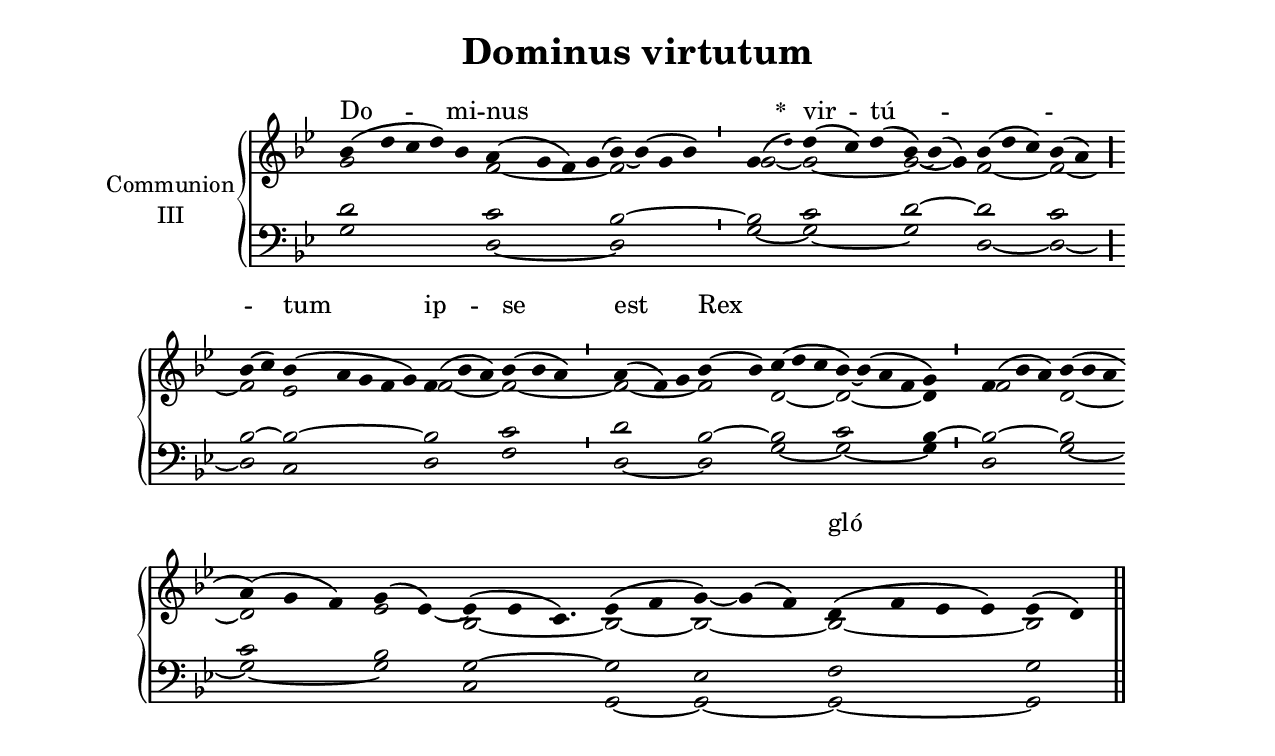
\version "2.18"
\include "gregorian.ly"
\include "noh2.ily"


%Page reference: page i.284
%(volume.page)

global = {
 \key d \phrygian
 \cadenzaOn 
}

\header {
  title = \markup \center-column {"Dominus virtutum" \vspace #1 }
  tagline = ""
  composer = ""
}

\paper {
 #(include-special-characters)
  oddHeaderMarkup = \markup \fill-line {
    \line {}
    \center-column {
      \on-the-fly #first-page     " "
      \on-the-fly #not-first-page "Dominus virtutum"
    }
    \line { \on-the-fly #print-page-number-check-first \fromproperty #'page:page-number-string }
  }
  evenHeaderMarkup = \markup \fill-line {
    \line { \on-the-fly #print-page-number-check-first \fromproperty #'page:page-number-string }
    \center-column { "Dominus virtutum" }
    \line {}
  }
}

chantText = \lyricmode {
Do -- mi -- nus _ _ 
\set stanza = " * " vir -- tú -- _ _ _ tum 
ip -- se est _ Rex _ _ _ _ _ gló -- _ _ _ _ ri -- æ. }

chantMusic = {
\tieDown   bes'4 ( d''4 c''4 d''4) bes'4 a'4 ( g'4 f'4) g'4 ( bes'4) ~ bes'4 ( g'4 bes'4) \divisioMinima
 g'4 ( \once \tweak #'font-size #-4 d'' ) d''4 ( c''4) d''4 ( bes'4) ~ bes'4 ( g'4) bes'4 ( d''4 c''4) bes'4 ( a'4) \divisioMaior \forceBreak

 bes'4 ( c''4) bes'4 ( a'4 g'4 f'4 g'4) f'4 ( bes'4 a'4) bes'4 ( bes'4 a'4) \divisioMinima
 a'4 ( f'4) g'4 bes'4 ( bes'4) c''4 ( d''4 c''4 bes'4) ~ bes'4 ( a'4 f'4 g'4) \divisioMinima
 f'4 ( bes'4 a'4) bes'4 ( bes'4 a'4 \forceBreak
) a'4 ( g'4 f'4) g'4 ( ees'4) ~ ees'4 ( ees'4 c'4.) ees'4 ( f'4 g'4) ~ g'4 ( f'4) d'4 ( f'4 ees'4 ees'4) ees'4 ( d'4) \finalis

}

altoMusic = {
g'2*5/2 f'2*4/2 ~ f'2*4/2 \divisioMinima
g'2 ~ g'2*3/2 ~ g'2 ~ g'4 f'2*3/2 ~ f'2 ~ \divisioMaior
f'2 ees'2*5/2 f'2*3/2 ~ f'2*3/2 ~ \divisioMinima
f'2*3/2 ~ f'2 d'2*3/2 ~ d'2*4/2 ~ d'4 \divisioMinima
f'2*3/2 d'2*3/2 ~ d'2*3/2 ees'2 bes2*7/4 ~ bes2 ~ bes2*3/2 ~ bes2*4/2 ~ bes2 \finalis
}

tenorMusic = {
d'2*5/2 c'2*4/2 bes2*4/2 ~ \divisioMinima
bes2 c'2*3/2 d'2*3/2 ~ d'2*3/2 c'2 \divisioMaior
bes2 ~ bes2*5/2 ~ bes2*3/2 c'2*3/2 \divisioMinima
d'2*3/2 bes2 ~ bes2*3/2 c'2*4/2 bes4 ~ \divisioMinima
bes2*3/2 ~ bes2*3/2 c'2*3/2 bes2 g2*7/4 ~ g2 ees2*3/2 f2*4/2 g2 \finalis
}

bassMusic = {
g2*5/2 d2*4/2 ~ d2*4/2 \divisioMinima
g2 ~ g2*3/2 ~ g2*3/2 d2*3/2 ~ d2 ~ \divisioMaior
d2 c2*5/2 d2*3/2 f2*3/2 \divisioMinima
d2*3/2 ~ d2 g2*3/2 ~ g2*4/2 ~ g4 \divisioMinima
d2*3/2 g2*3/2 ~ g2*3/2 ~ g2 c2*7/4 g,2 ~ g,2*3/2 ~ g,2*4/2 ~ g,2 \finalis
}

voiceLines = {
\voiceLineStyle


}

\score{
  <<
    \new GrandStaff <<
      \set GrandStaff.autoBeaming = ##f
      \set GrandStaff.instrumentName = \markup \center-column {
        "Communion"
        "III"
      }
      \new Staff = up <<
        \new Voice = "chant" {
          \voiceOne \global \chantMusic
        }
        \new Voice {
          \voiceTwo \global \altoMusic
        }
      >>

      \new Staff = down <<
        \clef bass
        \new Voice {
          \voiceOne \global \tenorMusic
        }
        \new Voice {
          \voiceTwo \global \bassMusic
        }
	\new Voice {
        \voiceThree \global \voiceLines
        }
      >>
    >>
    \new Lyrics \lyricsto chant {
      \chantText
    }
  >>
  \layout{
  }
  \midi{
    \tempo 4 = 125
  }
}
